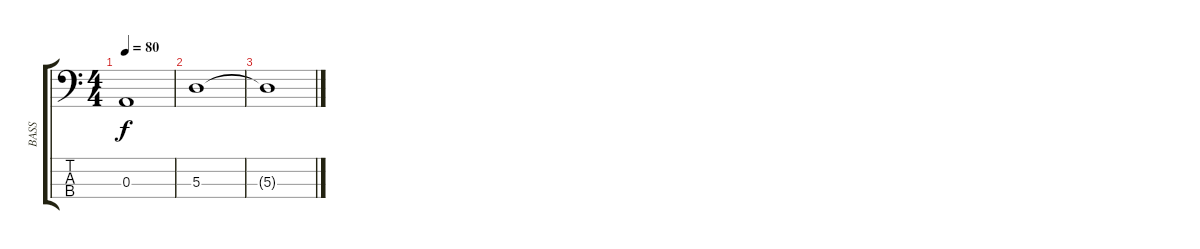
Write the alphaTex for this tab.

\track ("BASS" "BASS") {instrument electricbassfinger}
\staff {score tabs}
\tuning (G2 D2 A1 E1) {hide}
\ts (4 4)
\tempo 80
\clef f4
\ks c
0.3.1{dy f} |
5.3.1 |
5.3{t}.1
